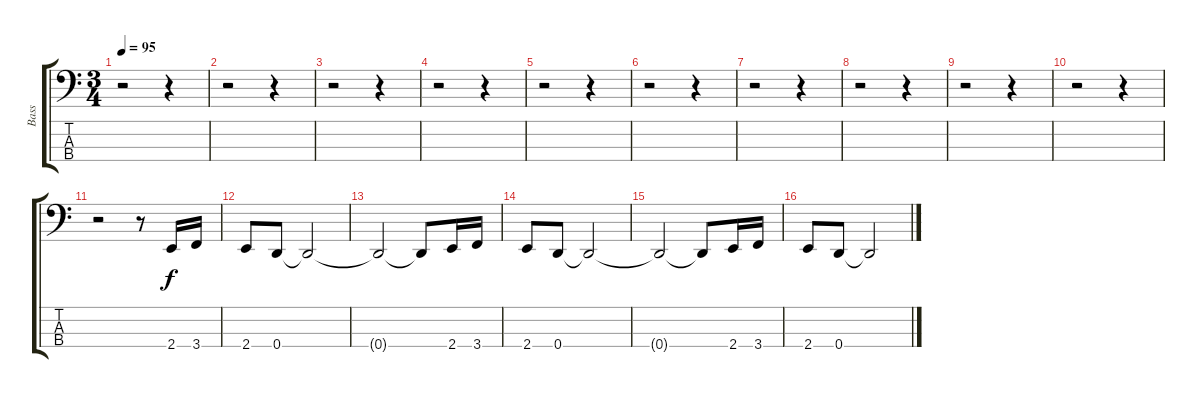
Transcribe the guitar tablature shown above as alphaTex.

\track ("Bass" "Bass") {instrument electricbassfinger}
\staff {score tabs}
\tuning (G2 D2 A1 D1) {hide}
\ts (3 4)
\tempo 95
\clef f4
\ks c
r.2{dy f} r.4 |
r.2 r.4 |
r.2 r.4 |
r.2 r.4 |
r.2 r.4 |
r.2 r.4 |
r.2 r.4 |
r.2 r.4 |
r.2 r.4 |
r.2 r.4 |
r.2 r.8 2.4.16 3.4.16 |
2.4.8 0.4.8 0.4{t}.2 |
0.4{t}.2 0.4{t}.8 2.4.16 3.4.16 |
2.4.8 0.4.8 0.4{t}.2 |
0.4{t}.2 0.4{t}.8 2.4.16 3.4.16 |
2.4.8 0.4.8 0.4{t}.2
